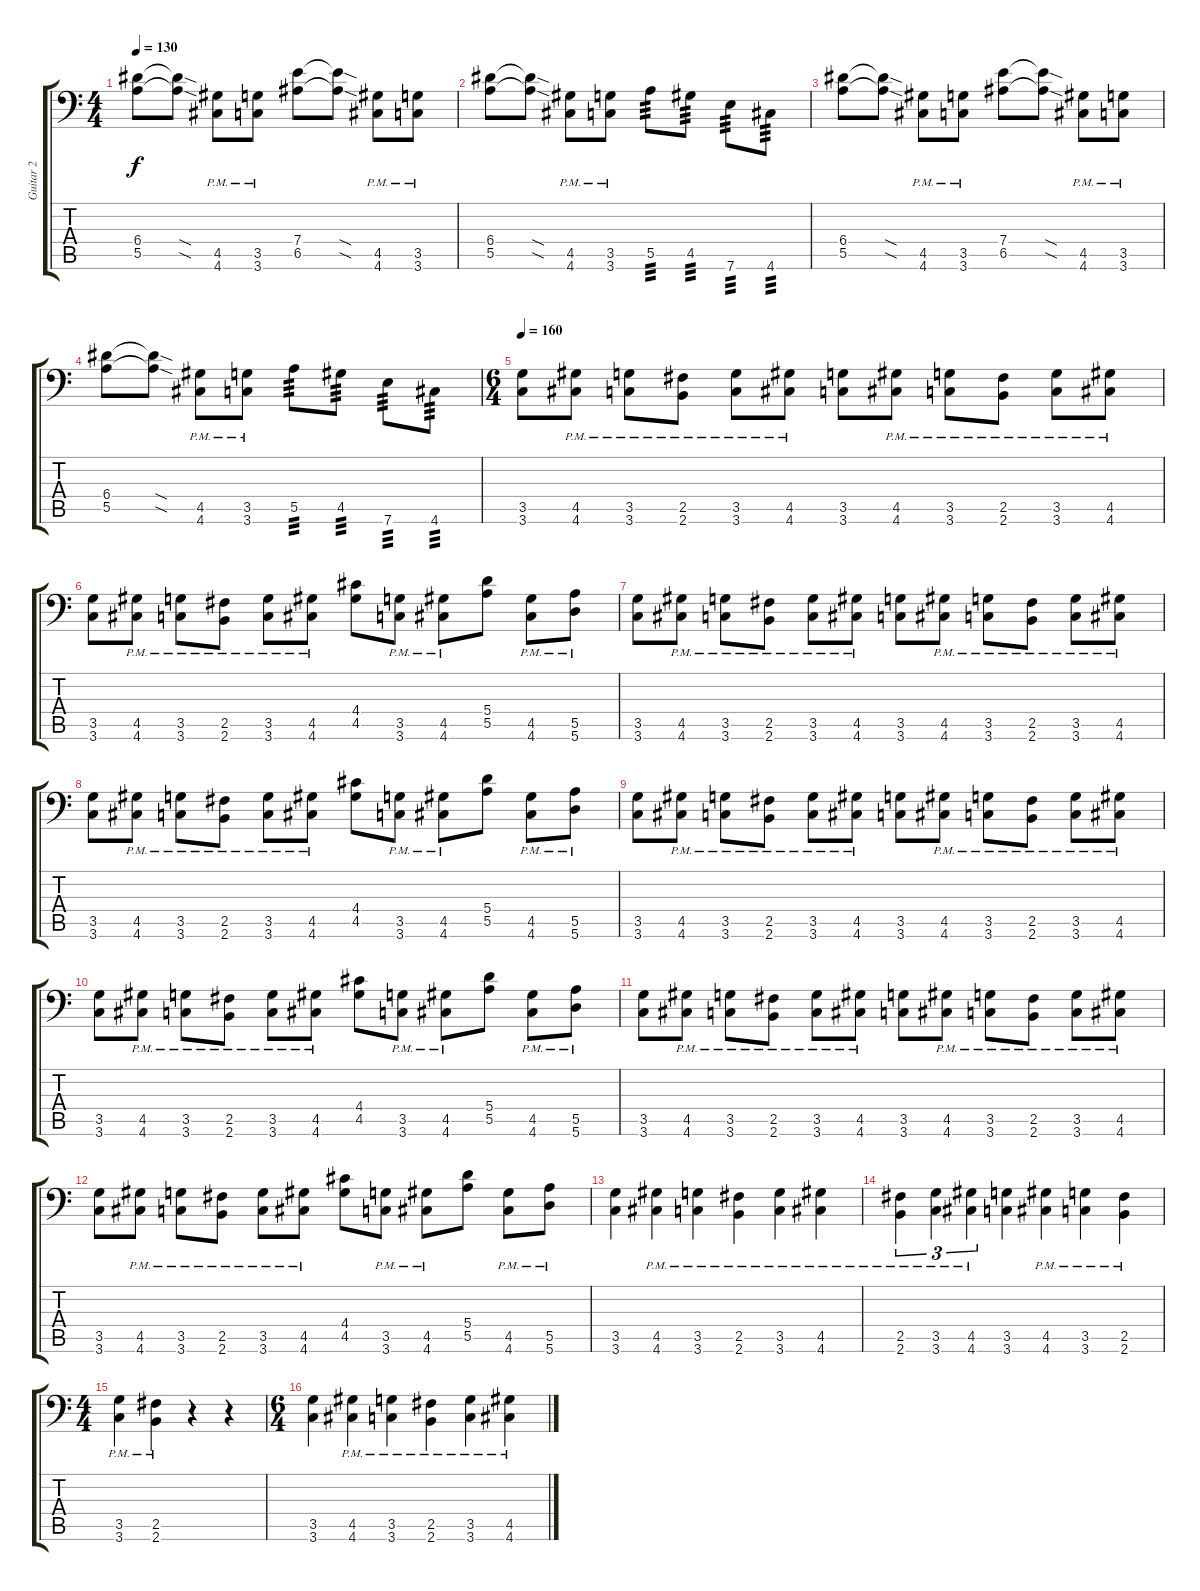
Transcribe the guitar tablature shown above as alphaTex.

\track ("Guitar 2" "Guitar 2") {instrument distortionguitar}
\staff {score tabs}
\tuning (B3 Gb3 D3 A2 E2 A1) {hide}
\ts (4 4)
\tempo 130
\clef f4
\ks c
(6.4 5.5).8{dy f} (6.4{sod t} 5.5{sod t}).8 (4.5{pm} 4.6{pm}).8 (3.5{pm} 3.6{pm}).8 (7.4 6.5).8 (7.4{sod t} 6.5{sod t}).8 (4.5{pm} 4.6{pm}).8 (3.5{pm} 3.6{pm}).8 |
(6.4 5.5).8 (6.4{sod t} 5.5{sod t}).8 (4.5{pm} 4.6{pm}).8 (3.5{pm} 3.6{pm}).8 5.5.8{tp 3} 4.5.8{tp 3} 7.6.8{tp 3} 4.6.8{tp 3} |
(6.4 5.5).8 (6.4{sod t} 5.5{sod t}).8 (4.5{pm} 4.6{pm}).8 (3.5{pm} 3.6{pm}).8 (7.4 6.5).8 (7.4{sod t} 6.5{sod t}).8 (4.5{pm} 4.6{pm}).8 (3.5{pm} 3.6{pm}).8 |
(6.4 5.5).8 (6.4{sod t} 5.5{sod t}).8 (4.5{pm} 4.6{pm}).8 (3.5{pm} 3.6{pm}).8 5.5.8{tp 3} 4.5.8{tp 3} 7.6.8{tp 3} 4.6.8{tp 3} |
\ts (6 4)
\tempo 160
(3.5 3.6).8 (4.5{pm} 4.6{pm}).8 (3.5{pm} 3.6{pm}).8 (2.5{pm} 2.6{pm}).8 (3.5{pm} 3.6{pm}).8 (4.5{pm} 4.6{pm}).8 (3.5 3.6).8 (4.5{pm} 4.6{pm}).8 (3.5{pm} 3.6{pm}).8 (2.5{pm} 2.6{pm}).8 (3.5{pm} 3.6{pm}).8 (4.5{pm} 4.6{pm}).8 |
(3.5 3.6).8 (4.5{pm} 4.6{pm}).8 (3.5{pm} 3.6{pm}).8 (2.5{pm} 2.6{pm}).8 (3.5{pm} 3.6{pm}).8 (4.5{pm} 4.6{pm}).8 (4.4 4.5).8 (3.5{pm} 3.6{pm}).8 (4.5{pm} 4.6{pm}).8 (5.4 5.5).8 (4.5{pm} 4.6{pm}).8 (5.5{pm} 5.6{pm}).8 |
(3.5 3.6).8 (4.5{pm} 4.6{pm}).8 (3.5{pm} 3.6{pm}).8 (2.5{pm} 2.6{pm}).8 (3.5{pm} 3.6{pm}).8 (4.5{pm} 4.6{pm}).8 (3.5 3.6).8 (4.5{pm} 4.6{pm}).8 (3.5{pm} 3.6{pm}).8 (2.5{pm} 2.6{pm}).8 (3.5{pm} 3.6{pm}).8 (4.5{pm} 4.6{pm}).8 |
(3.5 3.6).8 (4.5{pm} 4.6{pm}).8 (3.5{pm} 3.6{pm}).8 (2.5{pm} 2.6{pm}).8 (3.5{pm} 3.6{pm}).8 (4.5{pm} 4.6{pm}).8 (4.4 4.5).8 (3.5{pm} 3.6{pm}).8 (4.5{pm} 4.6{pm}).8 (5.4 5.5).8 (4.5{pm} 4.6{pm}).8 (5.5{pm} 5.6{pm}).8 |
(3.5 3.6).8 (4.5{pm} 4.6{pm}).8 (3.5{pm} 3.6{pm}).8 (2.5{pm} 2.6{pm}).8 (3.5{pm} 3.6{pm}).8 (4.5{pm} 4.6{pm}).8 (3.5 3.6).8 (4.5{pm} 4.6{pm}).8 (3.5{pm} 3.6{pm}).8 (2.5{pm} 2.6{pm}).8 (3.5{pm} 3.6{pm}).8 (4.5{pm} 4.6{pm}).8 |
(3.5 3.6).8 (4.5{pm} 4.6{pm}).8 (3.5{pm} 3.6{pm}).8 (2.5{pm} 2.6{pm}).8 (3.5{pm} 3.6{pm}).8 (4.5{pm} 4.6{pm}).8 (4.4 4.5).8 (3.5{pm} 3.6{pm}).8 (4.5{pm} 4.6{pm}).8 (5.4 5.5).8 (4.5{pm} 4.6{pm}).8 (5.5{pm} 5.6{pm}).8 |
(3.5 3.6).8 (4.5{pm} 4.6{pm}).8 (3.5{pm} 3.6{pm}).8 (2.5{pm} 2.6{pm}).8 (3.5{pm} 3.6{pm}).8 (4.5{pm} 4.6{pm}).8 (3.5 3.6).8 (4.5{pm} 4.6{pm}).8 (3.5{pm} 3.6{pm}).8 (2.5{pm} 2.6{pm}).8 (3.5{pm} 3.6{pm}).8 (4.5{pm} 4.6{pm}).8 |
(3.5 3.6).8 (4.5{pm} 4.6{pm}).8 (3.5{pm} 3.6{pm}).8 (2.5{pm} 2.6{pm}).8 (3.5{pm} 3.6{pm}).8 (4.5{pm} 4.6{pm}).8 (4.4 4.5).8 (3.5{pm} 3.6{pm}).8 (4.5{pm} 4.6{pm}).8 (5.4 5.5).8 (4.5{pm} 4.6{pm}).8 (5.5{pm} 5.6{pm}).8 |
(3.5 3.6).4 (4.5{pm} 4.6{pm}).4 (3.5{pm} 3.6{pm}).4 (2.5{pm} 2.6{pm}).4 (3.5{pm} 3.6{pm}).4 (4.5{pm} 4.6{pm}).4 |
(2.5{pm} 2.6{pm}).4{tu (3 2)} (3.5{pm} 3.6{pm}).4{tu (3 2)} (4.5{pm} 4.6{pm}).4{tu (3 2)} (3.5 3.6).4 (4.5{pm} 4.6{pm}).4 (3.5{pm} 3.6{pm}).4 (2.5{pm} 2.6{pm}).4 |
\ts (4 4)
(3.5{pm} 3.6{pm}).4 (2.5{pm} 2.6{pm}).4 r.4 r.4 |
\ts (6 4)
(3.5 3.6).4 (4.5{pm} 4.6{pm}).4 (3.5{pm} 3.6{pm}).4 (2.5{pm} 2.6{pm}).4 (3.5{pm} 3.6{pm}).4 (4.5{pm} 4.6{pm}).4
